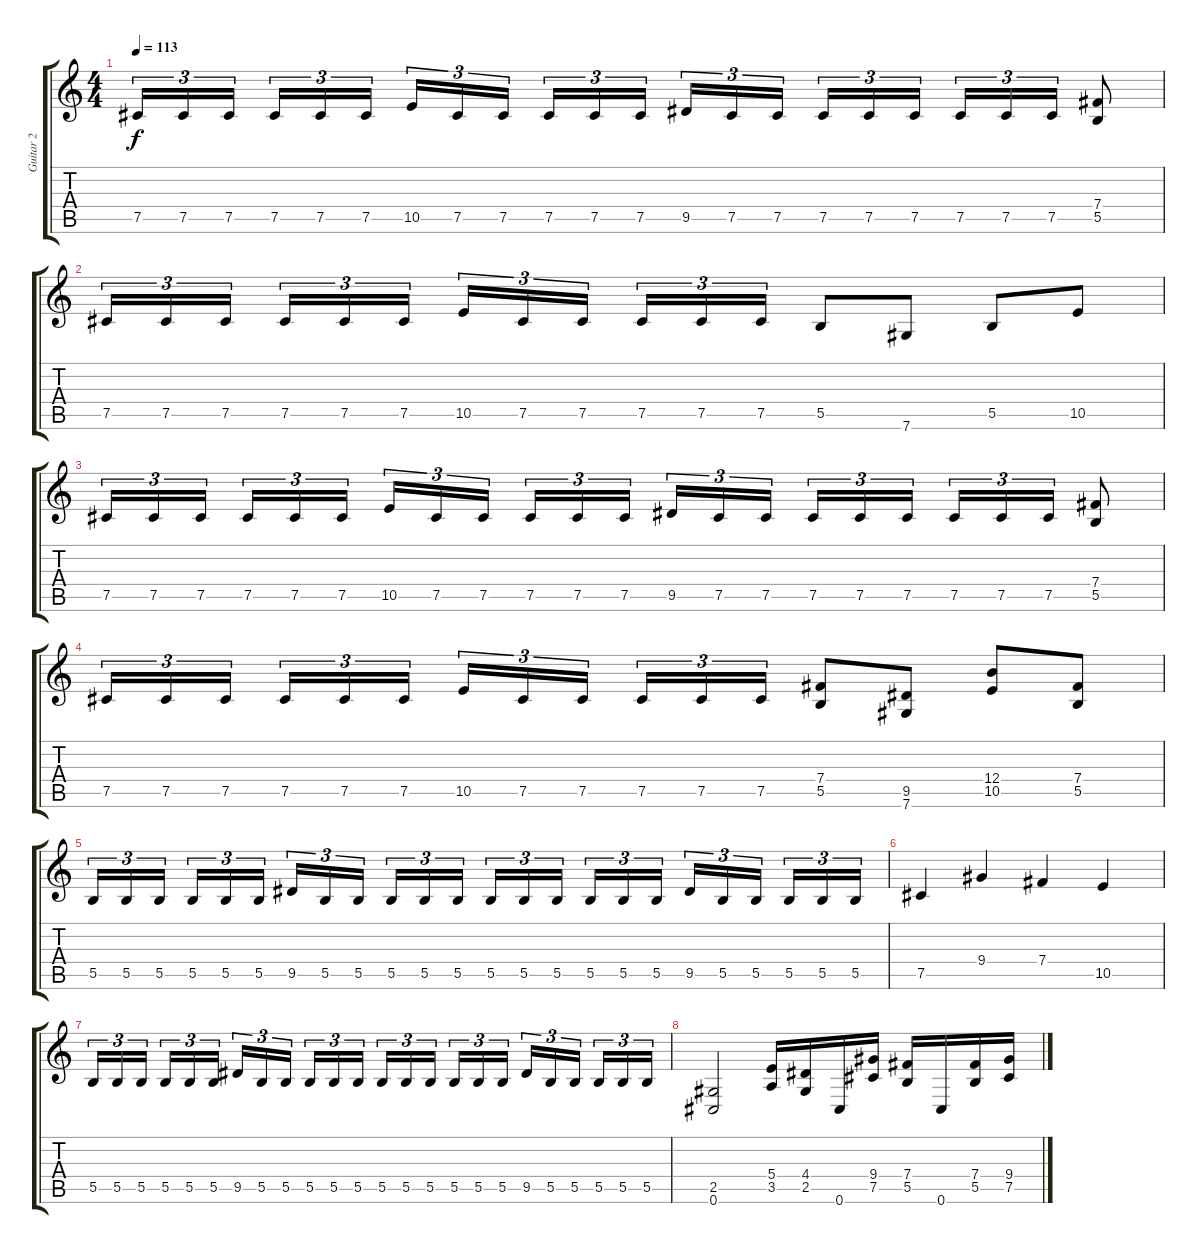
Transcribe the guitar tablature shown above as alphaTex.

\track ("Guitar 2" "Guitar 2") {instrument distortionguitar}
\staff {score tabs}
\tuning (Db4 Ab3 E3 B2 Gb2 Db2) {hide}
\ts (4 4)
\tempo 113
\clef g2
\ks c
7.5.16{tu (3 2) dy f} 7.5.16{tu (3 2)} 7.5.16{tu (3 2) beam splitsecondary} 7.5.16{tu (3 2)} 7.5.16{tu (3 2)} 7.5.16{tu (3 2)} 10.5.16{tu (3 2)} 7.5.16{tu (3 2)} 7.5.16{tu (3 2) beam splitsecondary} 7.5.16{tu (3 2)} 7.5.16{tu (3 2)} 7.5.16{tu (3 2)} 9.5.16{tu (3 2)} 7.5.16{tu (3 2)} 7.5.16{tu (3 2) beam splitsecondary} 7.5.16{tu (3 2)} 7.5.16{tu (3 2)} 7.5.16{tu (3 2)} 7.5.16{tu (3 2)} 7.5.16{tu (3 2)} 7.5.16{tu (3 2)} (7.4 5.5).8 |
7.5.16{tu (3 2)} 7.5.16{tu (3 2)} 7.5.16{tu (3 2) beam splitsecondary} 7.5.16{tu (3 2)} 7.5.16{tu (3 2)} 7.5.16{tu (3 2)} 10.5.16{tu (3 2)} 7.5.16{tu (3 2)} 7.5.16{tu (3 2) beam splitsecondary} 7.5.16{tu (3 2)} 7.5.16{tu (3 2)} 7.5.16{tu (3 2)} 5.5.8 7.6.8 5.5.8 10.5.8 |
7.5.16{tu (3 2)} 7.5.16{tu (3 2)} 7.5.16{tu (3 2) beam splitsecondary} 7.5.16{tu (3 2)} 7.5.16{tu (3 2)} 7.5.16{tu (3 2)} 10.5.16{tu (3 2)} 7.5.16{tu (3 2)} 7.5.16{tu (3 2) beam splitsecondary} 7.5.16{tu (3 2)} 7.5.16{tu (3 2)} 7.5.16{tu (3 2)} 9.5.16{tu (3 2)} 7.5.16{tu (3 2)} 7.5.16{tu (3 2) beam splitsecondary} 7.5.16{tu (3 2)} 7.5.16{tu (3 2)} 7.5.16{tu (3 2)} 7.5.16{tu (3 2)} 7.5.16{tu (3 2)} 7.5.16{tu (3 2)} (7.4 5.5).8 |
7.5.16{tu (3 2)} 7.5.16{tu (3 2)} 7.5.16{tu (3 2) beam splitsecondary} 7.5.16{tu (3 2)} 7.5.16{tu (3 2)} 7.5.16{tu (3 2)} 10.5.16{tu (3 2)} 7.5.16{tu (3 2)} 7.5.16{tu (3 2) beam splitsecondary} 7.5.16{tu (3 2)} 7.5.16{tu (3 2)} 7.5.16{tu (3 2)} (7.4 5.5).8 (9.5 7.6).8 (12.4 10.5).8 (7.4 5.5).8 |
5.5.16{tu (3 2)} 5.5.16{tu (3 2)} 5.5.16{tu (3 2) beam splitsecondary} 5.5.16{tu (3 2)} 5.5.16{tu (3 2)} 5.5.16{tu (3 2)} 9.5.16{tu (3 2)} 5.5.16{tu (3 2)} 5.5.16{tu (3 2) beam splitsecondary} 5.5.16{tu (3 2)} 5.5.16{tu (3 2)} 5.5.16{tu (3 2)} 5.5.16{tu (3 2)} 5.5.16{tu (3 2)} 5.5.16{tu (3 2) beam splitsecondary} 5.5.16{tu (3 2)} 5.5.16{tu (3 2)} 5.5.16{tu (3 2)} 9.5.16{tu (3 2)} 5.5.16{tu (3 2)} 5.5.16{tu (3 2) beam splitsecondary} 5.5.16{tu (3 2)} 5.5.16{tu (3 2)} 5.5.16{tu (3 2)} |
7.5.4 9.4.4 7.4.4 10.5.4 |
5.5.16{tu (3 2)} 5.5.16{tu (3 2)} 5.5.16{tu (3 2) beam splitsecondary} 5.5.16{tu (3 2)} 5.5.16{tu (3 2)} 5.5.16{tu (3 2)} 9.5.16{tu (3 2)} 5.5.16{tu (3 2)} 5.5.16{tu (3 2) beam splitsecondary} 5.5.16{tu (3 2)} 5.5.16{tu (3 2)} 5.5.16{tu (3 2)} 5.5.16{tu (3 2)} 5.5.16{tu (3 2)} 5.5.16{tu (3 2) beam splitsecondary} 5.5.16{tu (3 2)} 5.5.16{tu (3 2)} 5.5.16{tu (3 2)} 9.5.16{tu (3 2)} 5.5.16{tu (3 2)} 5.5.16{tu (3 2) beam splitsecondary} 5.5.16{tu (3 2)} 5.5.16{tu (3 2)} 5.5.16{tu (3 2)} |
(2.5 0.6).2 (5.4 3.5).16 (4.4 2.5).16 0.6.16 (9.4 7.5).16 (7.4 5.5).16 0.6.16 (7.4 5.5).16 (9.4 7.5).16
